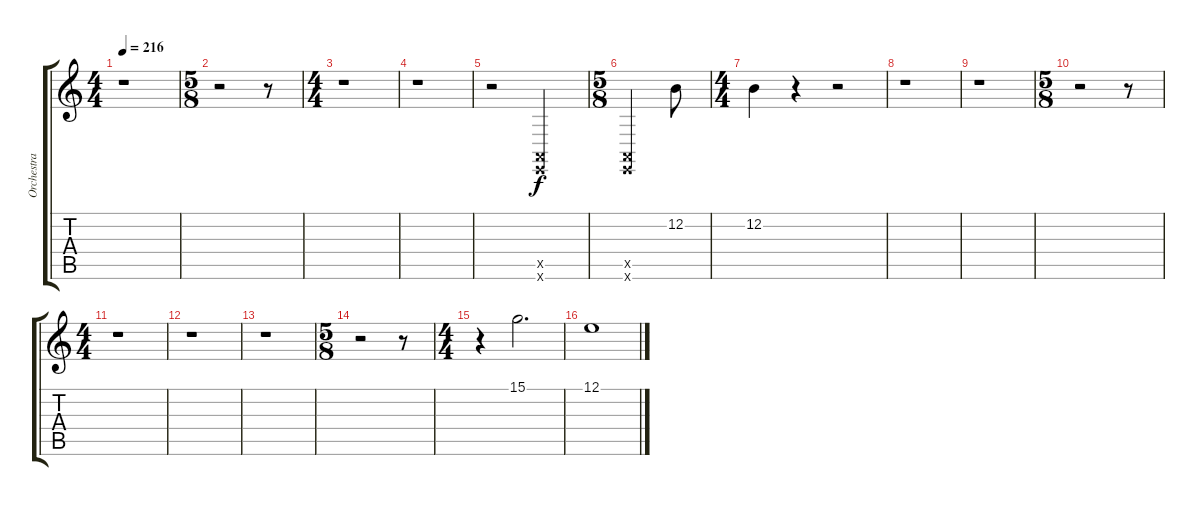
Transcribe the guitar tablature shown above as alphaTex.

\track ("Orchestra" "Orchestra") {instrument stringensemble1}
\staff {score tabs}
\tuning (E4 B3 G3 D3 A2 E2) {hide}
\ts (4 4)
\tempo 216
\clef g2
\ks c
r.1{dy f} |
\ts (5 8)
r.2 r.8 |
\ts (4 4)
r.1 |
r.1 |
r.2 (0.5{x} 0.6{x}).2 |
\ts (5 8)
(0.5{x} 0.6{x}).2 12.2.8 |
\ts (4 4)
12.2.4 r.4 r.2 |
r.1 |
r.1 |
\ts (5 8)
r.2 r.8 |
\ts (4 4)
r.1 |
r.1 |
r.1 |
\ts (5 8)
r.2 r.8 |
\ts (4 4)
r.4 15.1.2{d} |
12.1.1
